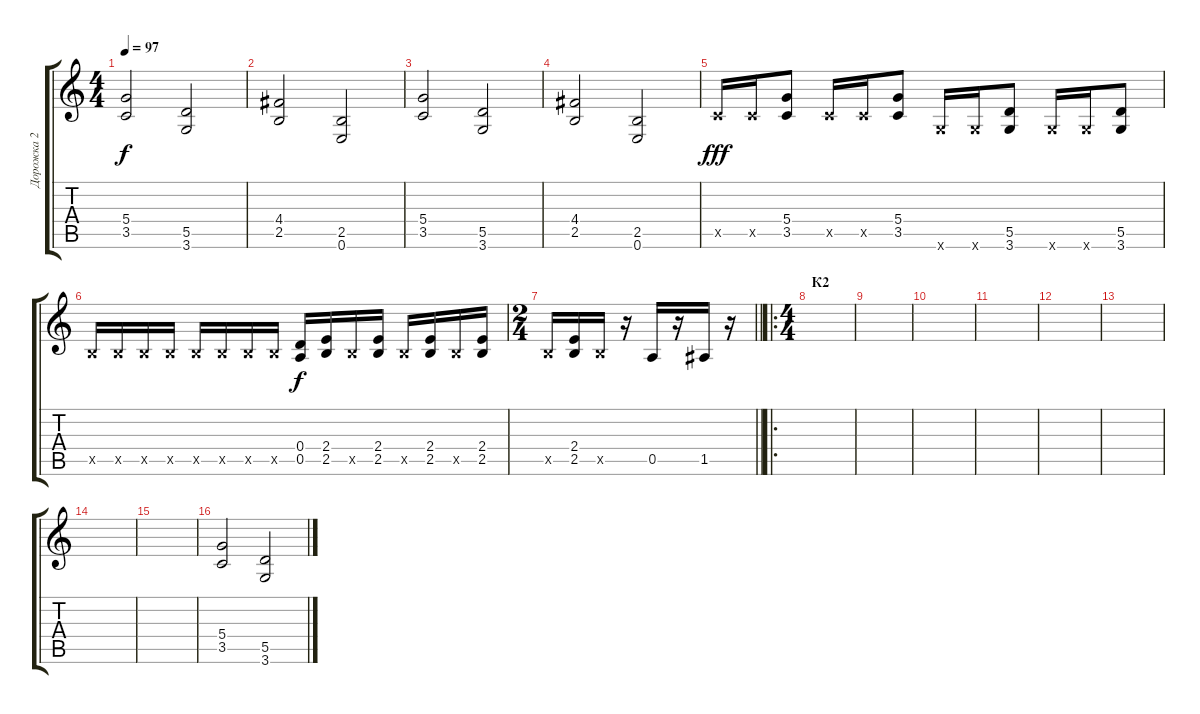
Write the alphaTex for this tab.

\track ("Дорожка 2" "Дорожка 2") {instrument distortionguitar}
\staff {score tabs}
\tuning (E4 B3 G3 D3 A2 E2) {hide}
\ts (4 4)
\tempo 97
\clef g2
\ks c
(5.4 3.5).2{dy f} (5.5 3.6).2 |
(4.4 2.5).2 (2.5 0.6).2 |
(5.4 3.5).2 (5.5 3.6).2 |
(4.4 2.5).2 (2.5 0.6).2 |
3.5{x}.16{dy fff} 3.5{x}.16 (5.4 3.5).8 3.5{x}.16 3.5{x}.16 (5.4 3.5).8 3.6{x}.16 3.6{x}.16 (5.5 3.6).8 3.6{x}.16 3.6{x}.16 (5.5 3.6).8 |
2.5{x}.16 2.5{x}.16 2.5{x}.16 2.5{x}.16 2.5{x}.16 2.5{x}.16 2.5{x}.16 2.5{x}.16 (0.4 0.5).16{dy f} (2.4 2.5).16 2.5{x}.16 (2.4 2.5).16 2.5{x}.16 (2.4 2.5).16 2.5{x}.16 (2.4 2.5).16 |
\ts (2 4)
\barLineRight lightlight
2.5{x}.16 (2.4 2.5).16 2.5{x}.16 r.16 0.5.16 r.16 1.5.16 r.16 |
\ro
\ts (4 4)
\section ("" "К2")
|
|
|
|
|
|
|
|
(5.4 3.5).2 (5.5 3.6).2
